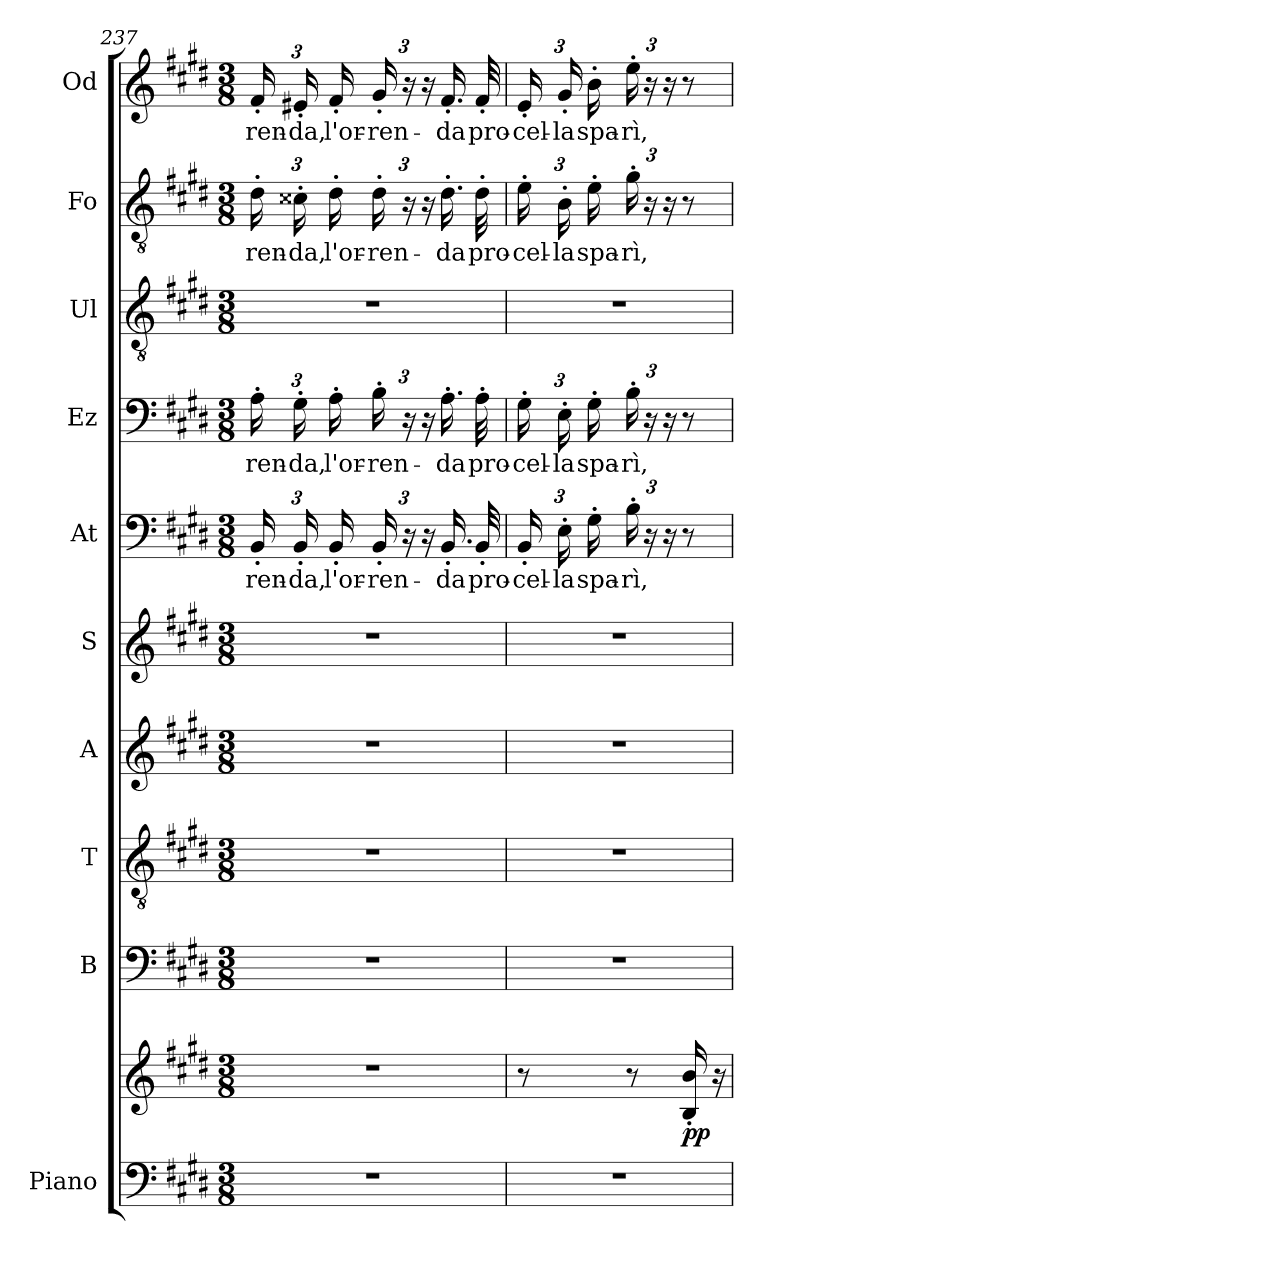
**kern	**kern	**dynam	**kern	**kern	**kern	**kern	**kern	**text	**kern	**text	**kern	**kern	**text	**kern	**text
*part10	*part10	*part10	*part9	*part8	*part7	*part6	*part5	*part5	*part4	*part4	*part3	*part2	*part2	*part1	*part1
*staff11	*staff10	*staff10/11	*staff9	*staff8	*staff7	*staff6	*staff5	*staff5	*staff4	*staff4	*staff3	*staff2	*staff2	*staff1	*staff1
*I"Piano	*	*	*I"B	*I"T	*I"A	*I"S	*I"At	*	*I"Ez	*	*I"Ul	*I"Fo	*	*I"Od	*
*I'Pno	*	*	*I'B	*I'T	*I'A	*I'S	*I'At	*	*I'Ez	*	*I'Ul	*I'Fo	*	*I'Od	*
*clefF4	*clefG2	*	*clefF4	*clefGv2	*clefG2	*clefG2	*clefF4	*	*clefF4	*	*clefGv2	*clefGv2	*	*clefG2	*
*k[f#c#g#d#]	*k[f#c#g#d#]	*	*k[f#c#g#d#]	*k[f#c#g#d#]	*k[f#c#g#d#]	*k[f#c#g#d#]	*k[f#c#g#d#]	*	*k[f#c#g#d#]	*	*k[f#c#g#d#]	*k[f#c#g#d#]	*	*k[f#c#g#d#]	*
*M3/8	*M3/8	*	*M3/8	*M3/8	*M3/8	*M3/8	*M3/8	*	*M3/8	*	*M3/8	*M3/8	*	*M3/8	*
*	*	*	*	*	*	*	*Xbrackettup	*	*	*	*	*	*	*	*
=237	=237	=237	=237	=237	=237	=237	=237	=237	=237	=237	=237	=237	=237	=237	=237
!	!	!	!	!	!	!	!	!LO:LY:b	!	!	!	!	!	!	!
*	*	*	*	*	*	*	*	*	*Xbrackettup	*	*	*	*	*	*
!	!	!	!	!	!	!	!	!	!	!LO:LY:b	!	!	!	!	!
*	*	*	*	*	*	*	*	*	*	*	*	*Xbrackettup	*	*	*
!	!	!	!	!	!	!	!	!	!	!	!	!	!LO:LY:b	!	!
*	*	*	*	*	*	*	*	*	*	*	*	*	*	*Xbrackettup	*
!	!	!	!	!	!	!	!	!	!	!	!	!	!	!	!LO:LY:b
4.r	4.r	.	4.r	4.r	4.r	4.r	24BB'/	-ren-	24A'\	-ren-	4.r	24d#'\	-ren-	24f#'/	-ren-
!	!	!	!	!	!	!	!	!LO:LY:b	!	!LO:LY:b	!	!	!LO:LY:b	!	!LO:LY:b
.	.	.	.	.	.	.	24BB'/	-da,	24G#'\	-da,	.	24c##X'\	-da,	24e#X'/	-da,
!	!	!	!	!	!	!	!	!LO:LY:b	!	!LO:LY:b	!	!	!LO:LY:b	!	!LO:LY:b
.	.	.	.	.	.	.	24BB'/	l'or-	24A'\	l'or-	.	24d#'\	l'or-	24f#'/	l'or-
!	!	!	!	!	!	!	!	!LO:LY:b	!	!LO:LY:b	!	!	!LO:LY:b	!	!LO:LY:b
.	.	.	.	.	.	.	24BB'/	-ren-	24B'\	-ren-	.	24d#'\	-ren-	24g#'/	-ren-
.	.	.	.	.	.	.	24r	.	24r	.	.	24r	.	24r	.
.	.	.	.	.	.	.	24r	.	24r	.	.	24r	.	24r	.
!	!	!	!	!	!	!	!	!LO:LY:b	!	!LO:LY:b	!	!	!LO:LY:b	!	!LO:LY:b
.	.	.	.	.	.	.	16.BB'/	-da	16.A'\	-da	.	16.d#'\	-da	16.f#'/	-da
!	!	!	!	!	!	!	!	!LO:LY:b	!	!LO:LY:b	!	!	!LO:LY:b	!	!LO:LY:b
.	.	.	.	.	.	.	32BB'/	pro-	32A'\	pro-	.	32d#'\	pro-	32f#'/	pro-
=238	=238	=238	=238	=238	=238	=238	=238	=238	=238	=238	=238	=238	=238	=238	=238
!	!	!	!	!	!	!	!	!LO:LY:b	!	!LO:LY:b	!	!	!LO:LY:b	!	!LO:LY:b
4.r	8r	.	4.r	4.r	4.r	4.r	24BB'/	-cel-	24G#'\	-cel-	4.r	24e'\	-cel-	24e'/	-cel-
!	!	!	!	!	!	!	!	!LO:LY:b	!	!LO:LY:b	!	!	!LO:LY:b	!	!LO:LY:b
.	.	.	.	.	.	.	24E'\	-la	24E'\	-la	.	24B'\	-la	24g#'/	-la
!	!	!	!	!	!	!	!	!LO:LY:b	!	!LO:LY:b	!	!	!LO:LY:b	!	!LO:LY:b
.	.	.	.	.	.	.	24G#'\	spa-	24G#'\	spa-	.	24e'\	spa-	24b'\	spa-
!	!	!	!	!	!	!	!	!LO:LY:b	!	!LO:LY:b	!	!	!LO:LY:b	!	!LO:LY:b
.	8r	.	.	.	.	.	24B'\	-rì,	24B'\	-rì,	.	24g#'\	-rì,	24ee'\	-rì,
.	.	.	.	.	.	.	24r	.	24r	.	.	24r	.	24r	.
.	.	.	.	.	.	.	24r	.	24r	.	.	24r	.	24r	.
!	!	!LO:DY:b	!	!	!	!	!	!	!	!	!	!	!	!	!
.	16B/' 16b/'	pp	.	.	.	.	8r	.	8r	.	.	8r	.	8r	.
.	16r	.	.	.	.	.	.	.	.	.	.	.	.	.	.
=	=	=	=	=	=	=	=	=	=	=	=	=	=	=	=
*-	*-	*-	*-	*-	*-	*-	*-	*-	*-	*-	*-	*-	*-	*-	*-
